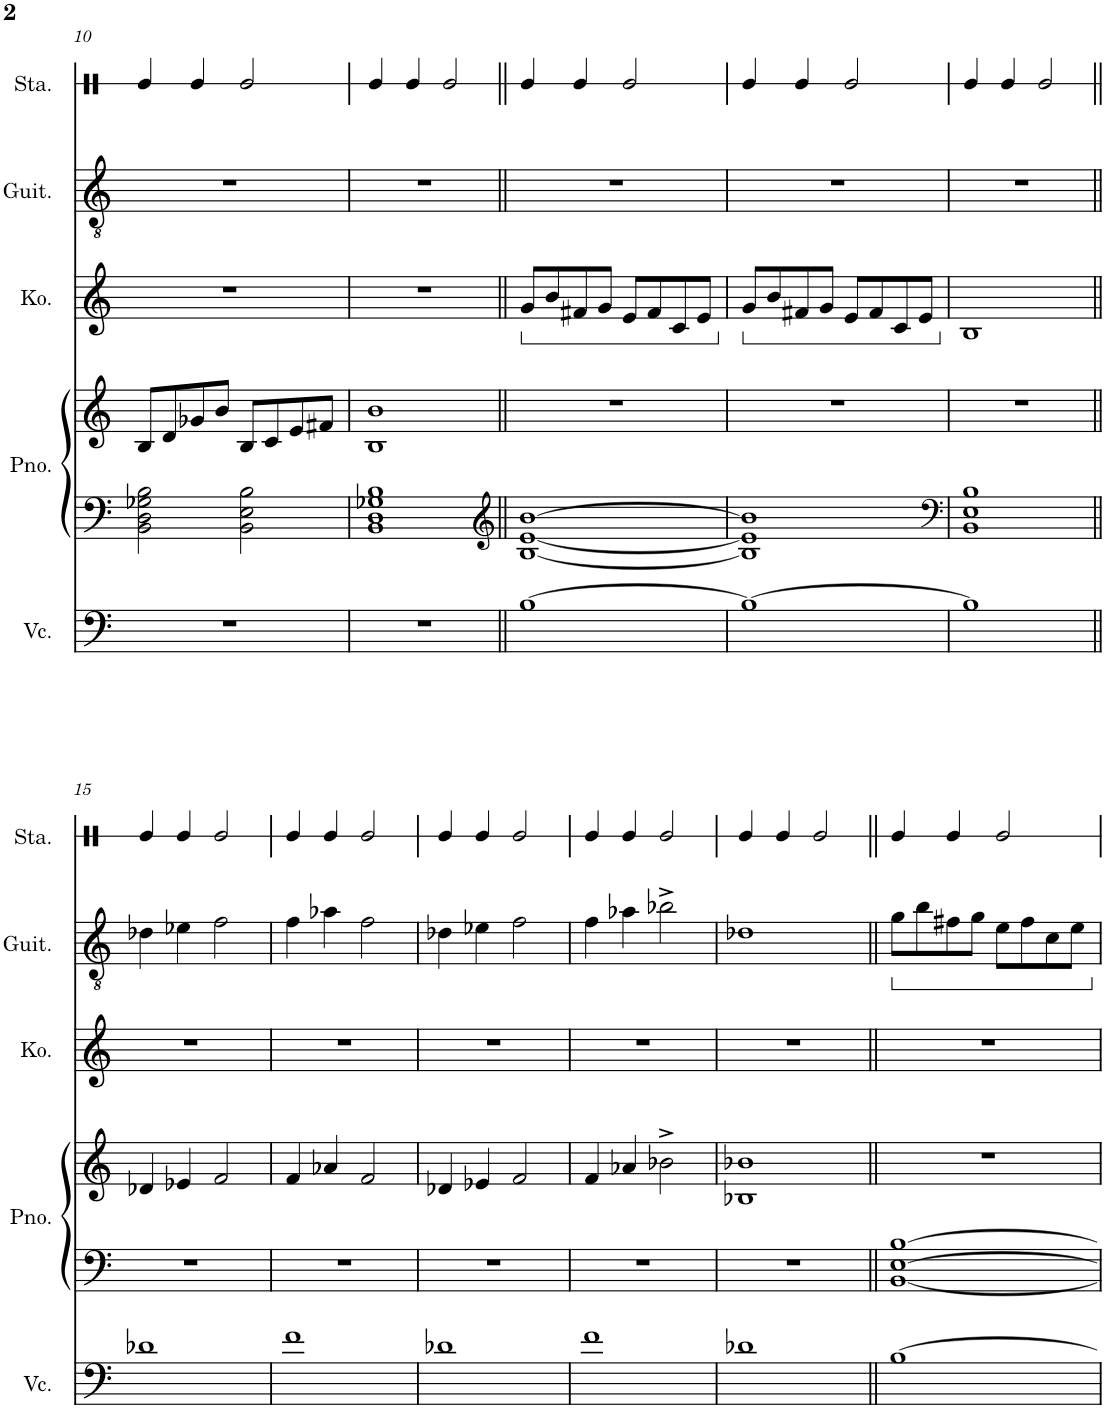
**kern	**kern	**kern	**kern	**kern	**kern
*part5	*part4	*part4	*part3	*part2	*part1
*staff6	*staff5	*staff4	*staff3	*staff2	*staff1
*I"Violoncello	*I"Grand Piano	*	*I"Koto	*I"Classical Guitar	*I"Stamp
*I'Vc.	*I'Pno.	*	*I'Ko.	*I'Guit.	*I'Sta.
!!LO:PB:g=z
*clefF4	*clefF4	*clefG2	*clefG2	*clefGv2	*clefX
*k[]	*k[]	*k[]	*k[]	*k[]	*k[]
*M4/4	*M4/4	*M4/4	*M4/4	*M4/4	*M4/4
=10	=10	=10	=10	=10	=10
1r	2BB\ 2D\ 2G-X\ 2B\	8B/L	1r	1r	4Re/
.	.	8d/	.	.	.
.	.	8g-X/	.	.	4Re/
.	.	8b/J	.	.	.
.	2BB\ 2E\ 2B\	8B/L	.	.	2Re/
.	.	8c/	.	.	.
.	.	8e/	.	.	.
.	.	8f#X/J	.	.	.
=11	=11	=11	=11	=11	=11
1r	1BB 1D 1G-X 1B	1B 1b	1r	1r	4Re/
.	.	.	.	.	4Re/
.	.	.	.	.	2Re/
=12||	=12||	=12||	=12||	=12||	=12||
*	*clefG2	*	*	*	*
*	*	*	*ped	*	*
[1B	[1B [1e [1b	1r	8g/L	1r	4Re/
.	.	.	8b/	.	.
.	.	.	8f#X/	.	4Re/
.	.	.	8g/J	.	.
.	.	.	8e/L	.	2Re/
.	.	.	8f#/	.	.
.	.	.	8c/	.	.
.	.	.	8e/J	.	.
=13	=13	=13	=13	=13	=13
*	*	*	*Xped	*	*
*	*	*	*ped	*	*
1B_	1B] 1e] 1b]	1r	8g/L	1r	4Re/
.	.	.	8b/	.	.
.	.	.	8f#X/	.	4Re/
.	.	.	8g/J	.	.
.	.	.	8e/L	.	2Re/
.	.	.	8f#/	.	.
.	.	.	8c/	.	.
.	.	.	8e/J	.	.
=14	=14	=14	=14	=14	=14
*	*clefF4	*	*	*	*
*	*	*	*Xped	*	*
1B]	1BB 1E 1B	1r	1B	1r	4Re/
.	.	.	.	.	4Re/
.	.	.	.	.	2Re/
!!LO:LB:g=z
=15||	=15||	=15||	=15||	=15||	=15||
1d-X	1r	4d-X/	1r	4d-X\	4Re/
.	.	4e-X/	.	4e-X\	4Re/
.	.	2f/	.	2f\	2Re/
=16	=16	=16	=16	=16	=16
1f	1r	4f/	1r	4f\	4Re/
.	.	4a-X/	.	4a-X\	4Re/
.	.	2f/	.	2f\	2Re/
=17	=17	=17	=17	=17	=17
1d-X	1r	4d-X/	1r	4d-X\	4Re/
.	.	4e-X/	.	4e-X\	4Re/
.	.	2f/	.	2f\	2Re/
=18	=18	=18	=18	=18	=18
1f	1r	4f/	1r	4f\	4Re/
.	.	4a-X/	.	4a-X\	4Re/
.	.	2b-X^\	.	2b-X^\	2Re/
=19	=19	=19	=19	=19	=19
1d-X	1r	1B-X 1b-X	1r	1d-X	4Re/
.	.	.	.	.	4Re/
.	.	.	.	.	2Re/
=20||	=20||	=20||	=20||	=20||	=20||
*	*	*	*	*ped	*
[1B	[1BB [1E [1B	1r	1r	8g\L	4Re/
.	.	.	.	8b\	.
.	.	.	.	8f#X\	4Re/
.	.	.	.	8g\J	.
.	.	.	.	8e\L	2Re/
.	.	.	.	8f#\	.
.	.	.	.	8c\	.
.	.	.	.	8e\J	.
*	*	*	*	*Xped	*
=	=	=	=	=	=
*-	*-	*-	*-	*-	*-
